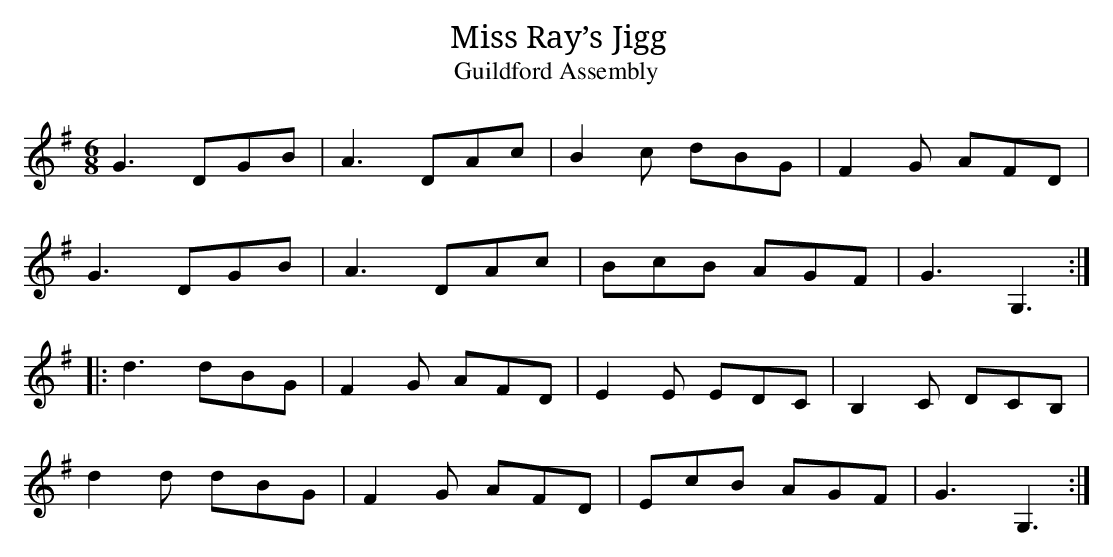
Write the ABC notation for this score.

X:1
T:Miss Ray’s Jigg
T:Guildford Assembly
M:6/8
L:1/8B
K:G
G3 DGB|A3 DAc|B2c dBG|F2G AFD|
G3 DGB|A3 DAc|BcB AGF|G3 G,3:|
|:d3 dBG|F2G AFD|E2E EDC|B,2C DCB,|
d2d dBG|F2G AFD|EcB AGF|G3 G,3:|]
